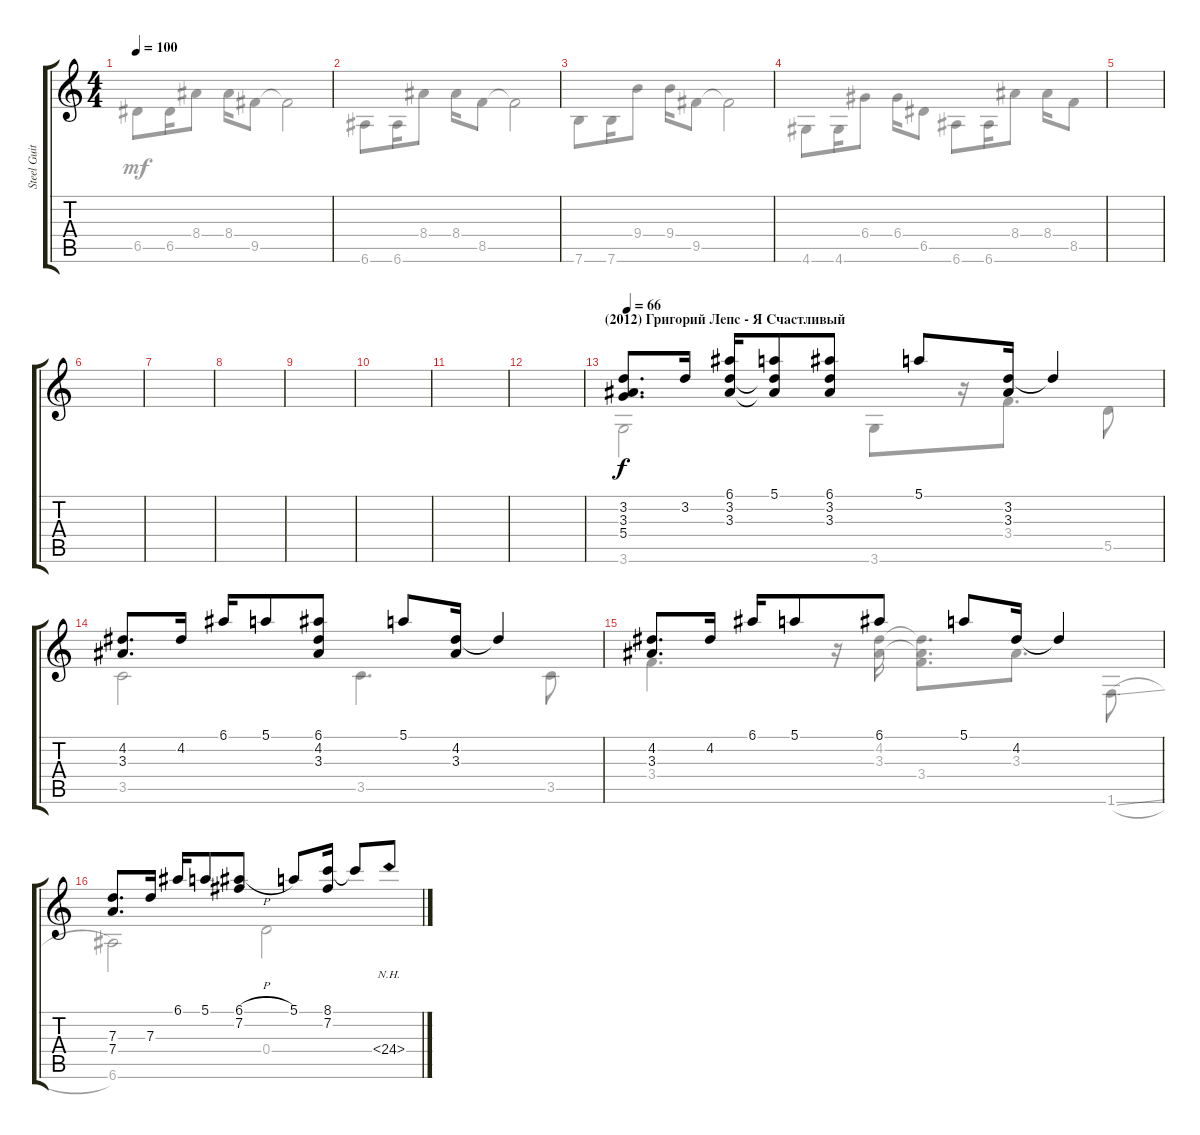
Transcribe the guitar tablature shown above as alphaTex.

\track ("Steel Guitar" "Steel Guit") {instrument acousticguitarsteel}
\staff {score tabs}
\tuning (E4 B3 G3 D3 A2 E2) {hide}
\voice
\ts (4 4)
\tempo 100
\clef g2
\ks c
|
|
|
|
|
|
|
|
|
|
|
|
\section ("" "(2012) Григорий Лепс - Я Счастливый")
\tempo 66
(3.2 3.3 5.4).8{d} 3.2.16 (6.1 3.2 3.3).16 (5.1 3.2{t} 3.3{t}).8 (6.1 3.2 3.3).8 5.1.8 (3.2 3.3).16 3.2{t}.4 |
(4.2 3.3).8{d} 4.2.16 6.1.16 5.1.8 (6.1 4.2 3.3).8 5.1.8 (4.2 3.3).16 4.2{t}.4 |
(4.2 3.3).8{d} 4.2.16 6.1.16 5.1.8 6.1.8 5.1.8 4.2.16 4.2{t}.4 |
(7.3 7.4).8{d} 7.3.16 6.1.16 5.1.8 (6.1{h} 7.2).8 5.1.8 (8.1 7.2).16 8.1{t}.8 24.4{nh}.8
\voice
\clef g2
\ottava regular
\simile none
\ks c
6.5.8{dy mf} 6.5.16 8.4.8 8.4.16 9.5.8 9.5{t}.2 |
6.6.8 6.6.16 8.4.8 8.4.16 8.5.8 8.5{t}.2 |
7.6.8 7.6.16 9.4.8 9.4.16 9.5.8 9.5{t}.2 |
4.6.8 4.6.16 6.4.8 6.4.16 6.5.8 6.6.8 6.6.16 8.4.8 8.4.16 8.5.8 |
|
|
|
|
|
|
|
|
3.6.2 3.6.8 r.16 3.4.8{d} 5.5.8 |
3.5.2 3.5.4{d} 3.5.8 |
3.4.4{d} r.16 (4.2 3.3).16 (4.2{t} 3.3{t} 3.4).8{d} 3.3.8{d} 1.6{sl}.8 |
6.6.2 0.4.2
